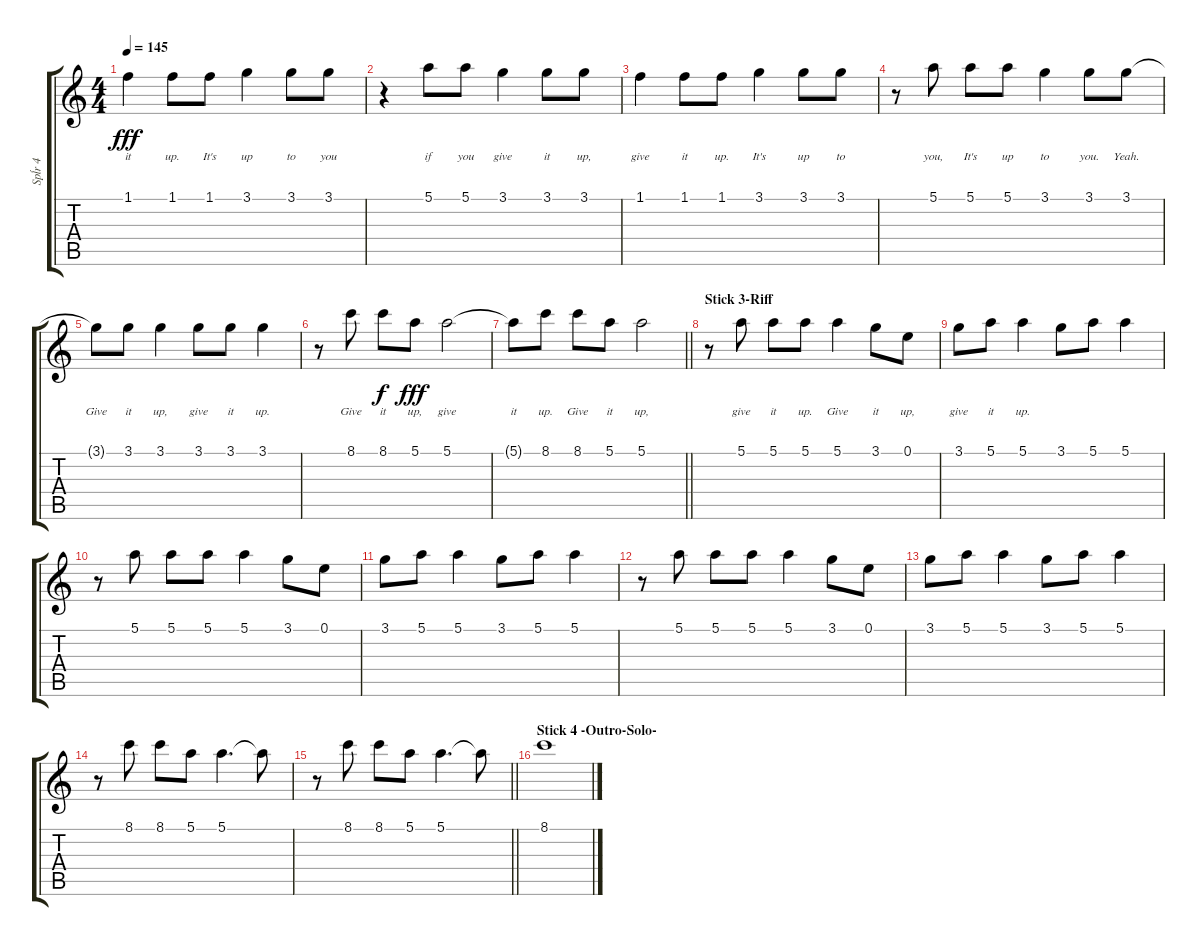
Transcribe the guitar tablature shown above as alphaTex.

\track ("Spĺr 4" "Spĺr 4") {instrument distortionguitar}
\staff {score tabs}
\tuning (E4 B3 G3 D3 A2 E2) {hide}
\ts (4 4)
\tempo 145
\clef g2
\ks c
1.1.4{lyrics (0 "it") lyrics (1 "") lyrics (2 "") lyrics (3 "") lyrics (4 "") dy fff} 1.1.8{lyrics (0 "up.") lyrics (1 "") lyrics (2 "") lyrics (3 "") lyrics (4 "")} 1.1.8{lyrics (0 "It's") lyrics (1 "") lyrics (2 "") lyrics (3 "") lyrics (4 "")} 3.1.4{lyrics (0 "up") lyrics (1 "") lyrics (2 "") lyrics (3 "") lyrics (4 "")} 3.1.8{lyrics (0 "to") lyrics (1 "") lyrics (2 "") lyrics (3 "") lyrics (4 "")} 3.1.8{lyrics (0 "you") lyrics (1 "") lyrics (2 "") lyrics (3 "") lyrics (4 "")} |
r.4 5.1.8{lyrics (0 "if") lyrics (1 "") lyrics (2 "") lyrics (3 "") lyrics (4 "")} 5.1.8{lyrics (0 "you") lyrics (1 "") lyrics (2 "") lyrics (3 "") lyrics (4 "")} 3.1.4{lyrics (0 "give") lyrics (1 "") lyrics (2 "") lyrics (3 "") lyrics (4 "")} 3.1.8{lyrics (0 "it") lyrics (1 "") lyrics (2 "") lyrics (3 "") lyrics (4 "")} 3.1.8{lyrics (0 "up,") lyrics (1 "") lyrics (2 "") lyrics (3 "") lyrics (4 "")} |
1.1.4{lyrics (0 "give") lyrics (1 "") lyrics (2 "") lyrics (3 "") lyrics (4 "")} 1.1.8{lyrics (0 "it") lyrics (1 "") lyrics (2 "") lyrics (3 "") lyrics (4 "")} 1.1.8{lyrics (0 "up.") lyrics (1 "") lyrics (2 "") lyrics (3 "") lyrics (4 "")} 3.1.4{lyrics (0 "It's") lyrics (1 "") lyrics (2 "") lyrics (3 "") lyrics (4 "")} 3.1.8{lyrics (0 "up") lyrics (1 "") lyrics (2 "") lyrics (3 "") lyrics (4 "")} 3.1.8{lyrics (0 "to") lyrics (1 "") lyrics (2 "") lyrics (3 "") lyrics (4 "")} |
r.8 5.1.8{lyrics (0 "you,") lyrics (1 "") lyrics (2 "") lyrics (3 "") lyrics (4 "")} 5.1.8{lyrics (0 "It's") lyrics (1 "") lyrics (2 "") lyrics (3 "") lyrics (4 "")} 5.1.8{lyrics (0 "up") lyrics (1 "") lyrics (2 "") lyrics (3 "") lyrics (4 "")} 3.1.4{lyrics (0 "to") lyrics (1 "") lyrics (2 "") lyrics (3 "") lyrics (4 "")} 3.1.8{lyrics (0 "you.") lyrics (1 "") lyrics (2 "") lyrics (3 "") lyrics (4 "")} 3.1.8{lyrics (0 "Yeah.") lyrics (1 "") lyrics (2 "") lyrics (3 "") lyrics (4 "")} |
3.1{t}.8{lyrics (0 "Give") lyrics (1 "") lyrics (2 "") lyrics (3 "") lyrics (4 "")} 3.1.8{lyrics (0 "it") lyrics (1 "") lyrics (2 "") lyrics (3 "") lyrics (4 "")} 3.1.4{lyrics (0 "up,") lyrics (1 "") lyrics (2 "") lyrics (3 "") lyrics (4 "")} 3.1.8{lyrics (0 "give") lyrics (1 "") lyrics (2 "") lyrics (3 "") lyrics (4 "")} 3.1.8{lyrics (0 "it") lyrics (1 "") lyrics (2 "") lyrics (3 "") lyrics (4 "")} 3.1.4{lyrics (0 "up.") lyrics (1 "") lyrics (2 "") lyrics (3 "") lyrics (4 "")} |
r.8 8.1.8{lyrics (0 "Give") lyrics (1 "") lyrics (2 "") lyrics (3 "") lyrics (4 "")} 8.1.8{lyrics (0 "it") lyrics (1 "") lyrics (2 "") lyrics (3 "") lyrics (4 "") dy f} 5.1.8{lyrics (0 "up,") lyrics (1 "") lyrics (2 "") lyrics (3 "") lyrics (4 "") dy fff} 5.1.2{lyrics (0 "give") lyrics (1 "") lyrics (2 "") lyrics (3 "") lyrics (4 "")} |
\barLineRight lightlight
5.1{t}.8{lyrics (0 "it") lyrics (1 "") lyrics (2 "") lyrics (3 "") lyrics (4 "")} 8.1.8{lyrics (0 "up.") lyrics (1 "") lyrics (2 "") lyrics (3 "") lyrics (4 "")} 8.1.8{lyrics (0 "Give") lyrics (1 "") lyrics (2 "") lyrics (3 "") lyrics (4 "")} 5.1.8{lyrics (0 "it") lyrics (1 "") lyrics (2 "") lyrics (3 "") lyrics (4 "")} 5.1.2{lyrics (0 "up,") lyrics (1 "") lyrics (2 "") lyrics (3 "") lyrics (4 "")} |
\section ("" "Stick 3-Riff")
r.8 5.1.8{lyrics (0 "give") lyrics (1 "") lyrics (2 "") lyrics (3 "") lyrics (4 "")} 5.1.8{lyrics (0 "it") lyrics (1 "") lyrics (2 "") lyrics (3 "") lyrics (4 "")} 5.1.8{lyrics (0 "up.") lyrics (1 "") lyrics (2 "") lyrics (3 "") lyrics (4 "")} 5.1.4{lyrics (0 "Give") lyrics (1 "") lyrics (2 "") lyrics (3 "") lyrics (4 "")} 3.1.8{lyrics (0 "it") lyrics (1 "") lyrics (2 "") lyrics (3 "") lyrics (4 "")} 0.1.8{lyrics (0 "up,") lyrics (1 "") lyrics (2 "") lyrics (3 "") lyrics (4 "")} |
3.1.8{lyrics (0 "give") lyrics (1 "") lyrics (2 "") lyrics (3 "") lyrics (4 "")} 5.1.8{lyrics (0 "it") lyrics (1 "") lyrics (2 "") lyrics (3 "") lyrics (4 "")} 5.1.4{lyrics (0 "up.") lyrics (1 "") lyrics (2 "") lyrics (3 "") lyrics (4 "")} 3.1.8 5.1.8 5.1.4 |
r.8 5.1.8 5.1.8 5.1.8 5.1.4 3.1.8 0.1.8 |
3.1.8 5.1.8 5.1.4 3.1.8 5.1.8 5.1.4 |
r.8 5.1.8 5.1.8 5.1.8 5.1.4 3.1.8 0.1.8 |
3.1.8 5.1.8 5.1.4 3.1.8 5.1.8 5.1.4 |
r.8 8.1.8 8.1.8 5.1.8 5.1.4{d} 5.1{t}.8 |
\barLineRight lightlight
r.8 8.1.8 8.1.8 5.1.8 5.1.4{d} 5.1{t}.8 |
\section ("" "Stick 4 -Outro-Solo-")
8.1.1
